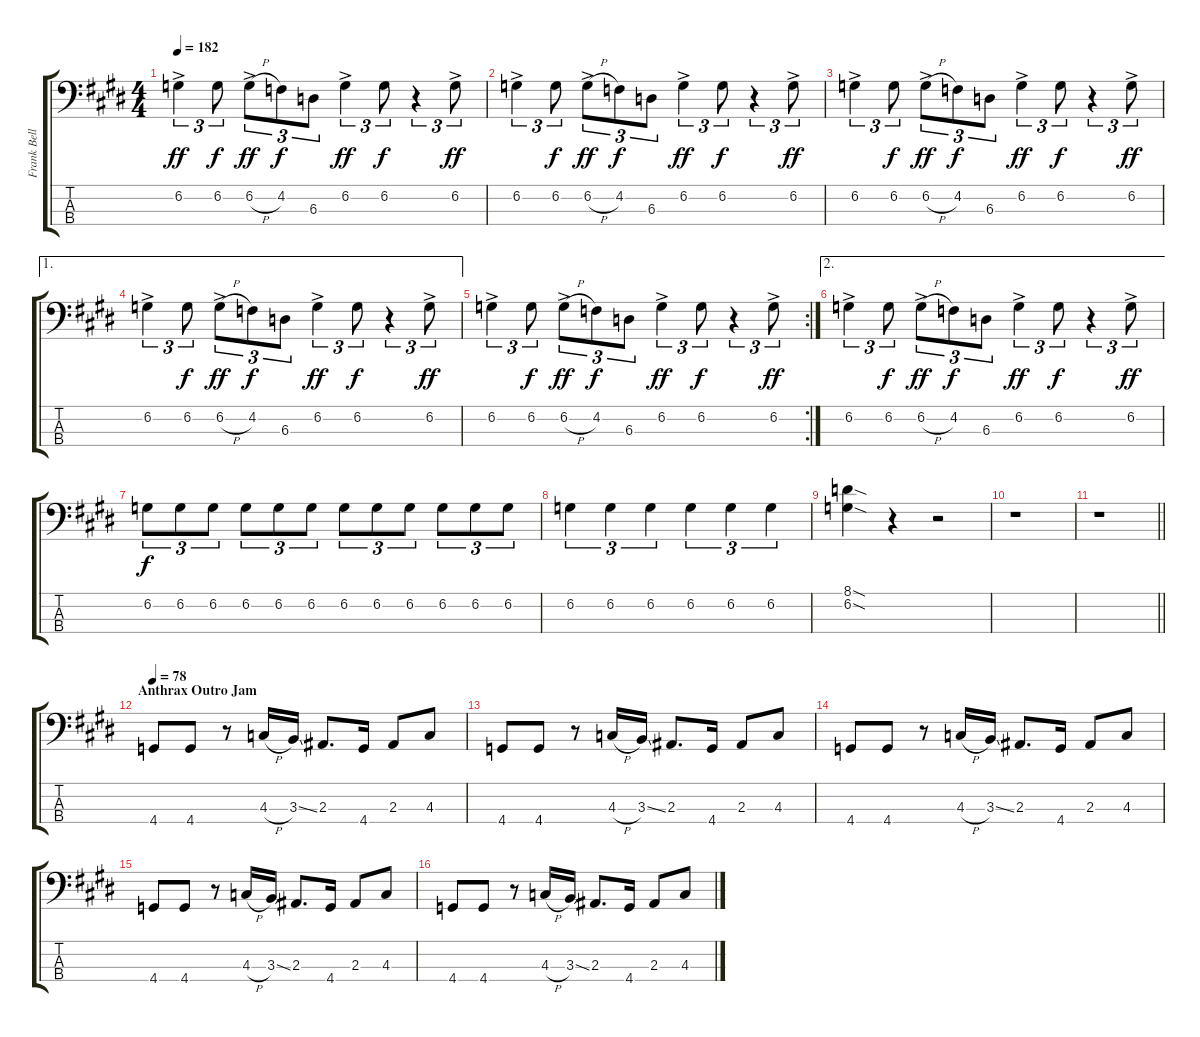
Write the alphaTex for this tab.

\track ("Frank Bello" "Frank Bell") {instrument electricbassfinger}
\staff {score tabs}
\tuning (Gb2 Db2 Ab1 Eb1) {hide}
\ts (4 4)
\tempo 182
\clef f4
\ks e
6.2{ac}.4{tu (3 2) dy ff} 6.2.8{tu (3 2) dy f} 6.2{h ac}.8{tu (3 2) dy ff} 4.2.8{tu (3 2) dy f} 6.3.8{tu (3 2)} 6.2{ac}.4{tu (3 2) dy ff} 6.2.8{tu (3 2) dy f} r.4{tu (3 2)} 6.2{ac}.8{tu (3 2) dy ff} |
6.2{ac}.4{tu (3 2)} 6.2.8{tu (3 2) dy f} 6.2{h ac}.8{tu (3 2) dy ff} 4.2.8{tu (3 2) dy f} 6.3.8{tu (3 2)} 6.2{ac}.4{tu (3 2) dy ff} 6.2.8{tu (3 2) dy f} r.4{tu (3 2)} 6.2{ac}.8{tu (3 2) dy ff} |
6.2{ac}.4{tu (3 2)} 6.2.8{tu (3 2) dy f} 6.2{h ac}.8{tu (3 2) dy ff} 4.2.8{tu (3 2) dy f} 6.3.8{tu (3 2)} 6.2{ac}.4{tu (3 2) dy ff} 6.2.8{tu (3 2) dy f} r.4{tu (3 2)} 6.2{ac}.8{tu (3 2) dy ff} |
\ae 1
6.2{ac}.4{tu (3 2)} 6.2.8{tu (3 2) dy f} 6.2{h ac}.8{tu (3 2) dy ff} 4.2.8{tu (3 2) dy f} 6.3.8{tu (3 2)} 6.2{ac}.4{tu (3 2) dy ff} 6.2.8{tu (3 2) dy f} r.4{tu (3 2)} 6.2{ac}.8{tu (3 2) dy ff} |
\rc 2
6.2{ac}.4{tu (3 2)} 6.2.8{tu (3 2) dy f} 6.2{h ac}.8{tu (3 2) dy ff} 4.2.8{tu (3 2) dy f} 6.3.8{tu (3 2)} 6.2{ac}.4{tu (3 2) dy ff} 6.2.8{tu (3 2) dy f} r.4{tu (3 2)} 6.2{ac}.8{tu (3 2) dy ff} |
\ae 2
6.2{ac}.4{tu (3 2)} 6.2.8{tu (3 2) dy f} 6.2{h ac}.8{tu (3 2) dy ff} 4.2.8{tu (3 2) dy f} 6.3.8{tu (3 2)} 6.2{ac}.4{tu (3 2) dy ff} 6.2.8{tu (3 2) dy f} r.4{tu (3 2)} 6.2{ac}.8{tu (3 2) dy ff} |
6.2.8{tu (3 2) dy f} 6.2.8{tu (3 2)} 6.2.8{tu (3 2)} 6.2.8{tu (3 2)} 6.2.8{tu (3 2)} 6.2.8{tu (3 2)} 6.2.8{tu (3 2)} 6.2.8{tu (3 2)} 6.2.8{tu (3 2)} 6.2.8{tu (3 2)} 6.2.8{tu (3 2)} 6.2.8{tu (3 2)} |
6.2.4{tu (3 2)} 6.2.4{tu (3 2)} 6.2.4{tu (3 2)} 6.2.4{tu (3 2)} 6.2.4{tu (3 2)} 6.2.4{tu (3 2)} |
(8.1{sod} 6.2{sod}).4 r.4 r.2 |
r.1 |
\barLineRight lightlight
r.1 |
\section ("" "Anthrax Outro Jam")
\tempo 78
4.4.8 4.4.8 r.8 4.3{h}.16 3.3{ss}.16 2.3.8{d} 4.4.16 2.3.8 4.3.8 |
4.4.8 4.4.8 r.8 4.3{h}.16 3.3{ss}.16 2.3.8{d} 4.4.16 2.3.8 4.3.8 |
4.4.8 4.4.8 r.8 4.3{h}.16 3.3{ss}.16 2.3.8{d} 4.4.16 2.3.8 4.3.8 |
4.4.8 4.4.8 r.8 4.3{h}.16 3.3{ss}.16 2.3.8{d} 4.4.16 2.3.8 4.3.8 |
4.4.8 4.4.8 r.8 4.3{h}.16 3.3{ss}.16 2.3.8{d} 4.4.16 2.3.8 4.3.8
